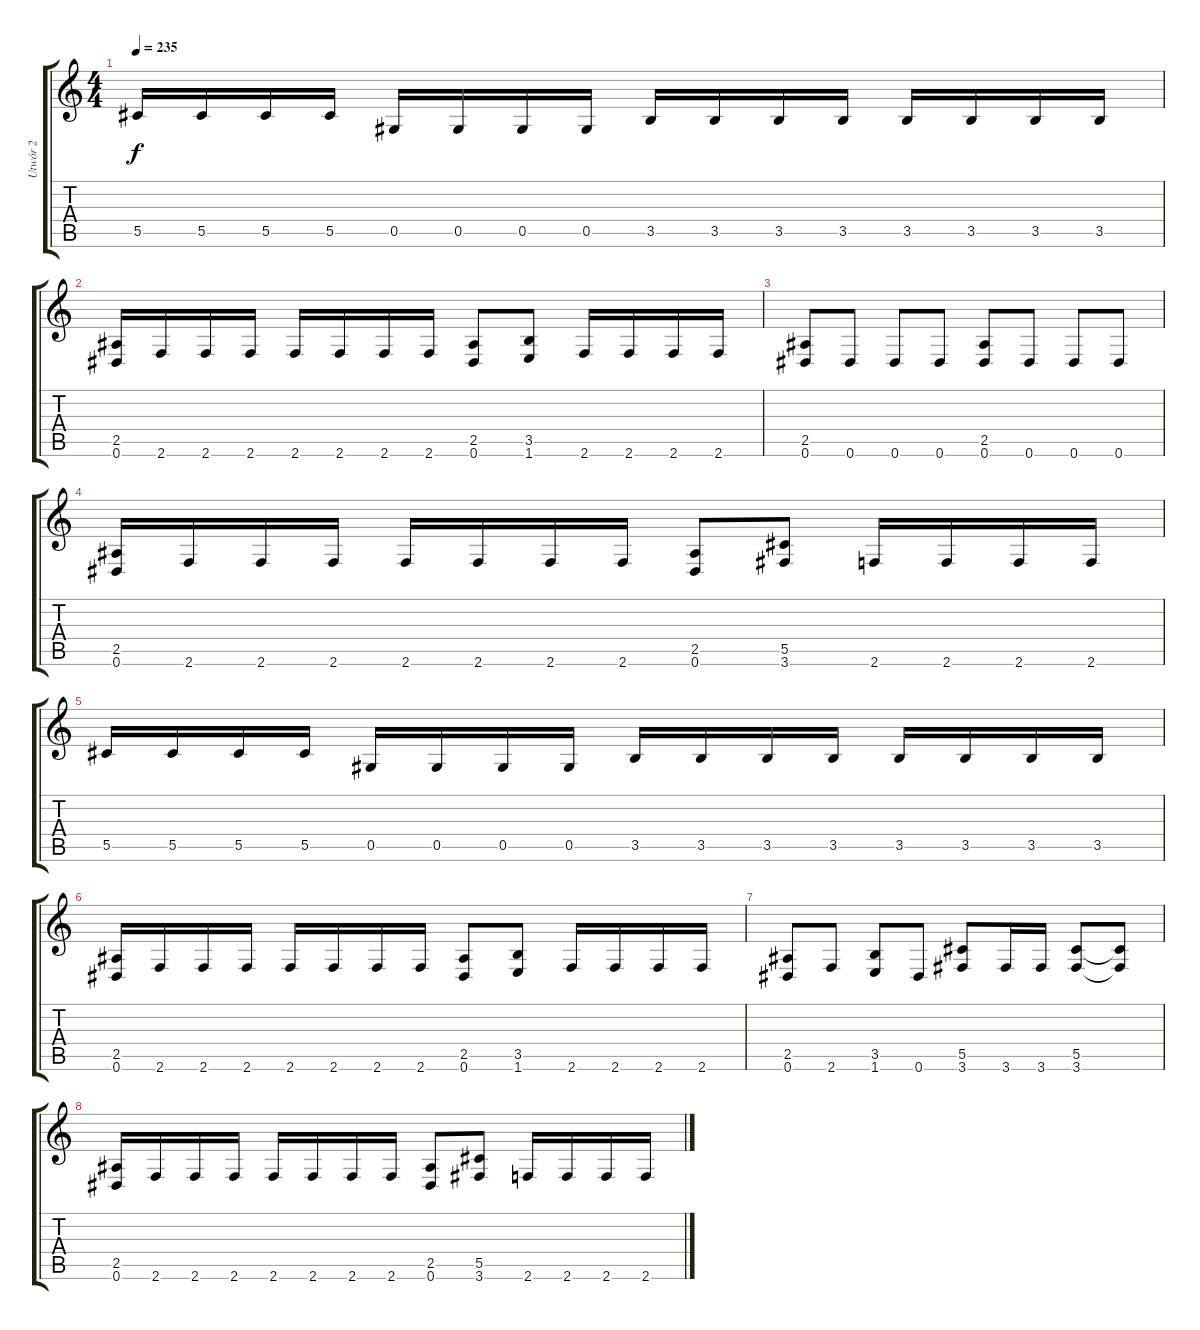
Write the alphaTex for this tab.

\track ("Utwór 2" "Utwór 2") {instrument distortionguitar}
\staff {score tabs}
\tuning (Eb4 Bb3 Gb3 Db3 Ab2 Eb2) {hide}
\ts (4 4)
\tempo 235
\clef g2
\ks c
5.5.16{dy f} 5.5.16 5.5.16 5.5.16 0.5.16 0.5.16 0.5.16 0.5.16 3.5.16 3.5.16 3.5.16 3.5.16 3.5.16 3.5.16 3.5.16 3.5.16 |
(2.5 0.6).16 2.6.16 2.6.16 2.6.16 2.6.16 2.6.16 2.6.16 2.6.16 (2.5 0.6).8 (3.5 1.6).8 2.6.16 2.6.16 2.6.16 2.6.16 |
(2.5 0.6).8 0.6.8 0.6.8 0.6.8 (2.5 0.6).8 0.6.8 0.6.8 0.6.8 |
(2.5 0.6).16 2.6.16 2.6.16 2.6.16 2.6.16 2.6.16 2.6.16 2.6.16 (2.5 0.6).8 (5.5 3.6).8 2.6.16 2.6.16 2.6.16 2.6.16 |
5.5.16 5.5.16 5.5.16 5.5.16 0.5.16 0.5.16 0.5.16 0.5.16 3.5.16 3.5.16 3.5.16 3.5.16 3.5.16 3.5.16 3.5.16 3.5.16 |
(2.5 0.6).16 2.6.16 2.6.16 2.6.16 2.6.16 2.6.16 2.6.16 2.6.16 (2.5 0.6).8 (3.5 1.6).8 2.6.16 2.6.16 2.6.16 2.6.16 |
(2.5 0.6).8 2.6.8 (3.5 1.6).8 0.6.8 (5.5 3.6).8 3.6.16 3.6.16 (5.5 3.6).8 (5.5{t} 3.6{t}).8 |
(2.5 0.6).16 2.6.16 2.6.16 2.6.16 2.6.16 2.6.16 2.6.16 2.6.16 (2.5 0.6).8 (5.5 3.6).8 2.6.16 2.6.16 2.6.16 2.6.16
